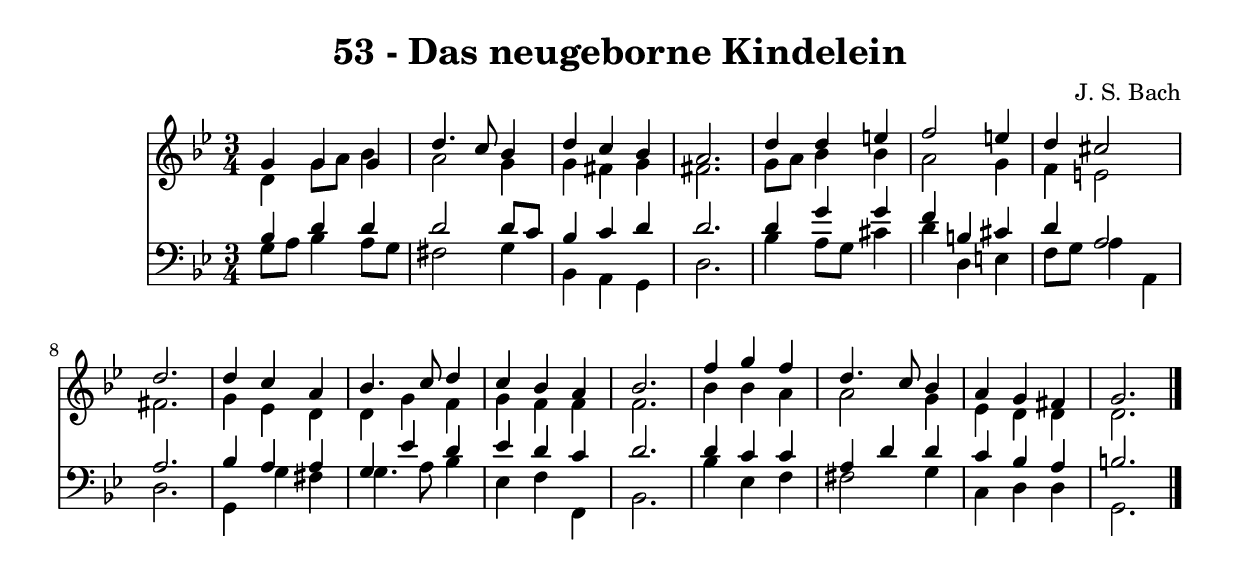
\version "2.10.33"

\header {
  title = "53 - Das neugeborne Kindelein"
  composer = "J. S. Bach"
}


global = {
  \time 3/4
  \key g \minor
}


soprano = \relative c'' {
  g4 g4 g4 
  d'4. c8 bes4 
  d4 c4 bes4 
  a2. 
  d4 d4 e4   %5
  f2 e4 
  d4 cis2 
  d2. 
  d4 c4 a4 
  bes4. c8 d4   %10
  c4 bes4 a4 
  bes2. 
  f'4 g4 f4 
  d4. c8 bes4 
  a4 g4 fis4   %15
  g2. 
  
}

alto = \relative c' {
  d4 g8 a8 bes4 
  a2 g4 
  g4 fis4 g4 
  fis2. 
  g8 a8 bes4 bes4   %5
  a2 g4 
  f4 e2 
  fis2. 
  g4 ees4 d4 
  d4 g4 f4   %10
  g4 f4 f4 
  f2. 
  bes4 bes4 a4 
  a2 g4 
  ees4 d4 d4   %15
  d2. 
  
}

tenor = \relative c' {
  bes4 d4 d4 
  d2 d8 c8 
  bes4 c4 d4 
  d2. 
  d4 g4 g4   %5
  f4 b,4 cis4 
  d4 a2 
  a2. 
  bes4 a4 a4 
  g4 ees'4 d4   %10
  ees4 d4 c4 
  d2. 
  d4 c4 c4 
  a4 d4 d4 
  c4 bes4 a4   %15
  b2. 
  
}

baixo = \relative c' {
  g8 a8 bes4 a8 g8 
  fis2 g4 
  bes,4 a4 g4 
  d'2. 
  bes'4 a8 g8 cis4   %5
  d4 d,4 e4 
  f8 g8 a4 a,4 
  d2. 
  g,4 g'4 fis4 
  g4. a8 bes4   %10
  ees,4 f4 f,4 
  bes2. 
  bes'4 ees,4 f4 
  fis2 g4 
  c,4 d4 d4   %15
  g,2. 
  
}

\score {
  <<
    \new Staff {
      <<
        \global
        \new Voice = "1" { \voiceOne \soprano }
        \new Voice = "2" { \voiceTwo \alto }
      >>
    }
    \new Staff {
      <<
        \global
        \clef "bass"
        \new Voice = "1" {\voiceOne \tenor }
        \new Voice = "2" { \voiceTwo \baixo \bar "|."}
      >>
    }
  >>
}